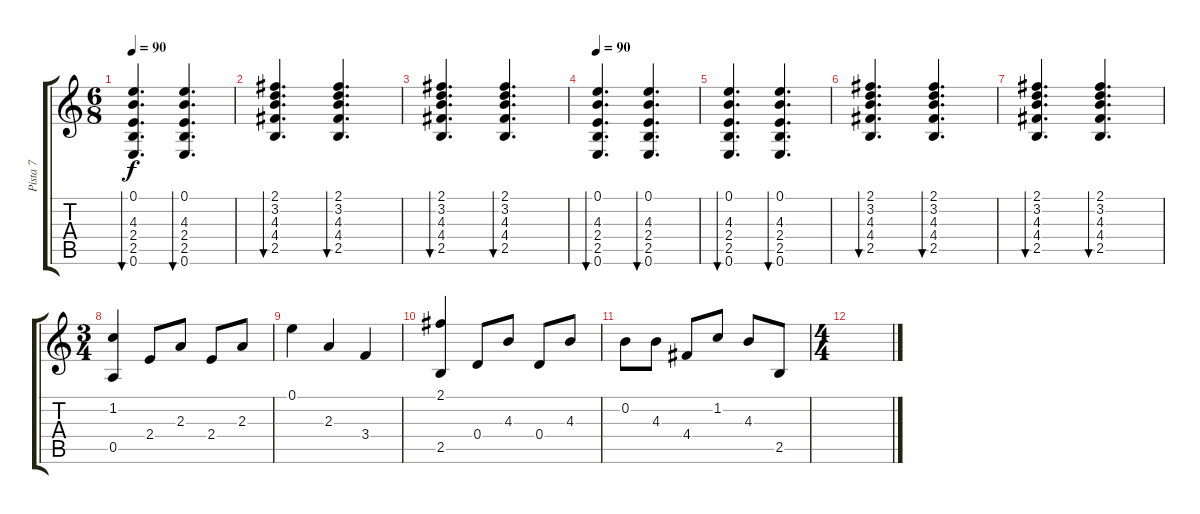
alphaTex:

\track ("Pista 7" "Pista 7") {instrument acousticguitarnylon}
\staff {score tabs}
\tuning (E4 B3 G3 D3 A2 E2) {hide}
\ts (6 8)
\tempo 90
\clef g2
\ks c
(0.1 4.3 2.4 2.5 0.6).4{d bu 120 dy f} (0.1 4.3 2.4 2.5 0.6).4{d bu 120} |
(2.1 3.2 4.3 4.4 2.5).4{d bu 120} (2.1 3.2 4.3 4.4 2.5).4{d bu 120} |
(2.1 3.2 4.3 4.4 2.5).4{d bu 120} (2.1 3.2 4.3 4.4 2.5).4{d bu 120} |
\tempo 90
(0.1 4.3 2.4 2.5 0.6).4{d bu 120} (0.1 4.3 2.4 2.5 0.6).4{d bu 120} |
(0.1 4.3 2.4 2.5 0.6).4{d bu 120} (0.1 4.3 2.4 2.5 0.6).4{d bu 120} |
(2.1 3.2 4.3 4.4 2.5).4{d bu 120} (2.1 3.2 4.3 4.4 2.5).4{d bu 120} |
(2.1 3.2 4.3 4.4 2.5).4{d bu 120} (2.1 3.2 4.3 4.4 2.5).4{d bu 120} |
\ts (3 4)
(1.2 0.5).4{volume 10} 2.4.8 2.3.8 2.4.8 2.3.8 |
0.1.4 2.3.4 3.4.4 |
(2.1 2.5).4 0.4.8 4.3.8 0.4.8 4.3.8 |
0.2.8 4.3.8 4.4.8 1.2.8 4.3.8 2.5.8 |
\ts (4 4)
